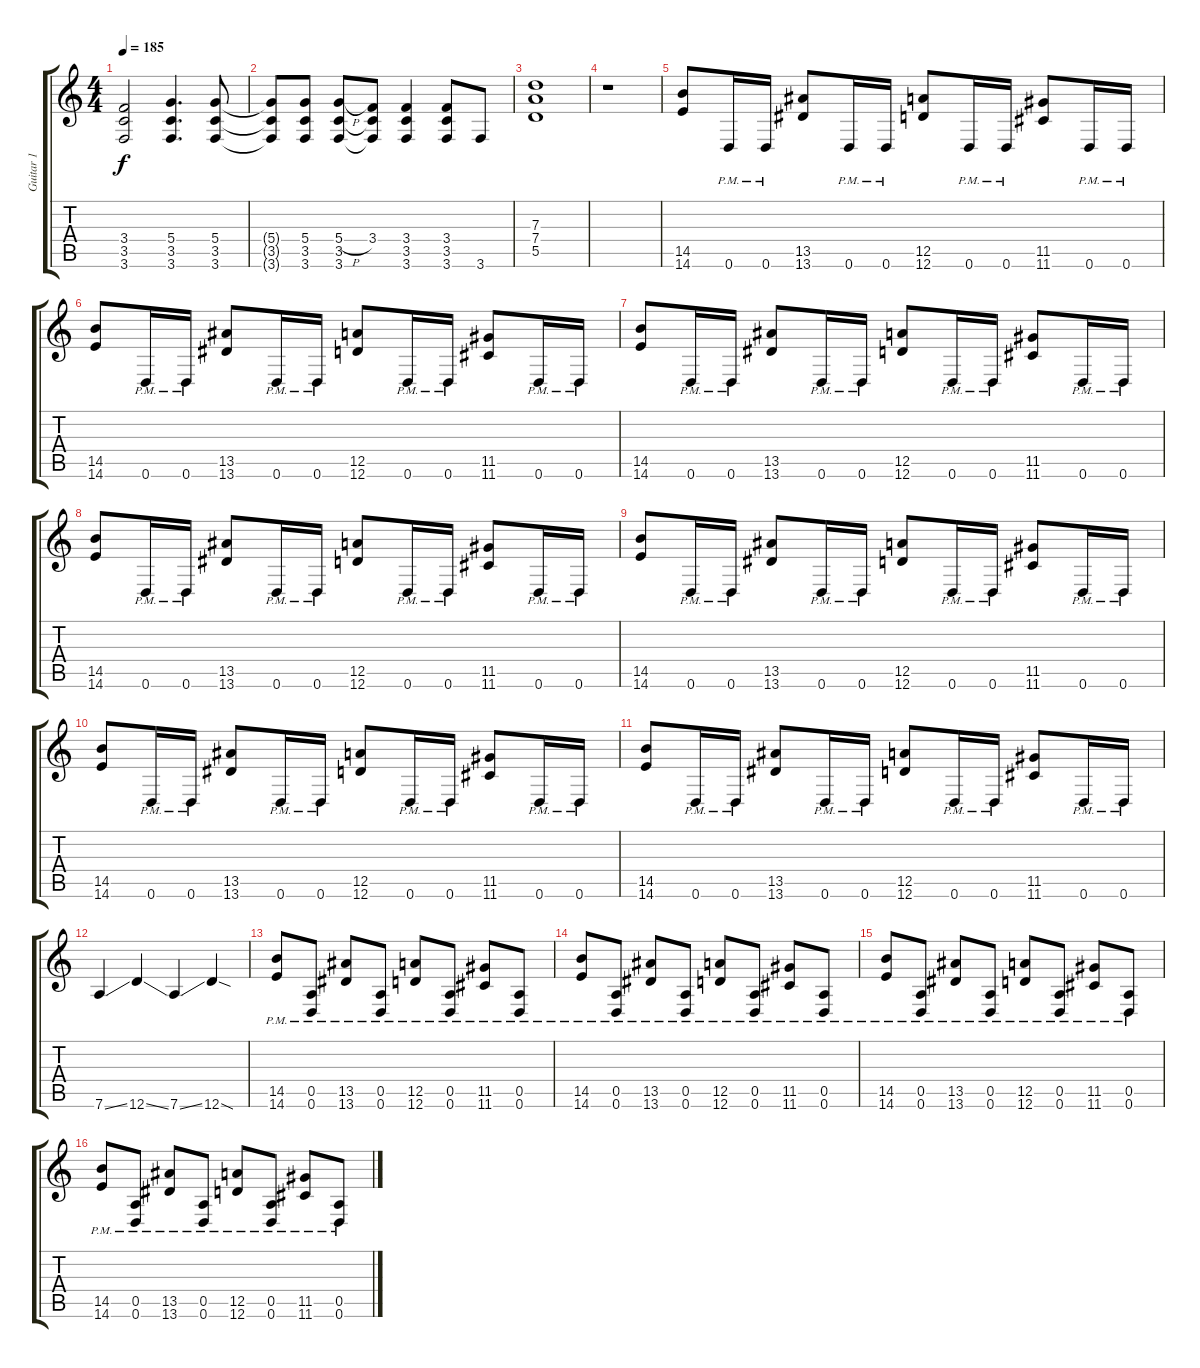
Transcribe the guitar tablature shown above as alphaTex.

\track ("Guitar 1" "Guitar 1") {instrument distortionguitar}
\staff {score tabs}
\tuning (E4 B3 G3 D3 A2 D2) {hide}
\ts (4 4)
\tempo 185
\clef g2
\ks c
(3.4 3.5 3.6).2{dy f} (5.4 3.5 3.6).4{d} (5.4 3.5 3.6).8 |
(5.4{t} 3.5{t} 3.6{t}).8 (5.4 3.5 3.6).8 (5.4{h} 3.5 3.6).8 (3.4 3.5{t} 3.6{t}).8 (3.4 3.5 3.6).4 (3.4 3.5 3.6).8 3.6.8 |
(7.3 7.4 5.5).1 |
r.1 |
(14.5 14.6).8{volume 13 balance 0 instrument distortionguitar} 0.6{pm}.16 0.6{pm}.16 (13.5 13.6).8 0.6{pm}.16 0.6{pm}.16 (12.5 12.6).8 0.6{pm}.16 0.6{pm}.16 (11.5 11.6).8 0.6{pm}.16 0.6{pm}.16 |
(14.5 14.6).8 0.6{pm}.16 0.6{pm}.16 (13.5 13.6).8 0.6{pm}.16 0.6{pm}.16 (12.5 12.6).8 0.6{pm}.16 0.6{pm}.16 (11.5 11.6).8 0.6{pm}.16 0.6{pm}.16 |
(14.5 14.6).8 0.6{pm}.16 0.6{pm}.16 (13.5 13.6).8 0.6{pm}.16 0.6{pm}.16 (12.5 12.6).8 0.6{pm}.16 0.6{pm}.16 (11.5 11.6).8 0.6{pm}.16 0.6{pm}.16 |
(14.5 14.6).8 0.6{pm}.16 0.6{pm}.16 (13.5 13.6).8 0.6{pm}.16 0.6{pm}.16 (12.5 12.6).8 0.6{pm}.16 0.6{pm}.16 (11.5 11.6).8 0.6{pm}.16 0.6{pm}.16 |
(14.5 14.6).8 0.6{pm}.16 0.6{pm}.16 (13.5 13.6).8 0.6{pm}.16 0.6{pm}.16 (12.5 12.6).8 0.6{pm}.16 0.6{pm}.16 (11.5 11.6).8 0.6{pm}.16 0.6{pm}.16 |
(14.5 14.6).8 0.6{pm}.16 0.6{pm}.16 (13.5 13.6).8 0.6{pm}.16 0.6{pm}.16 (12.5 12.6).8 0.6{pm}.16 0.6{pm}.16 (11.5 11.6).8 0.6{pm}.16 0.6{pm}.16 |
(14.5 14.6).8 0.6{pm}.16 0.6{pm}.16 (13.5 13.6).8 0.6{pm}.16 0.6{pm}.16 (12.5 12.6).8 0.6{pm}.16 0.6{pm}.16 (11.5 11.6).8 0.6{pm}.16 0.6{pm}.16 |
7.6{ss}.4 12.6{ss}.4 7.6{ss}.4 12.6{sod}.4 |
(14.5{pm} 14.6{pm}).8 (0.5{pm} 0.6{pm}).8 (13.5{pm} 13.6{pm}).8 (0.5{pm} 0.6{pm}).8 (12.5{pm} 12.6{pm}).8 (0.5{pm} 0.6{pm}).8 (11.5{pm} 11.6{pm}).8 (0.5{pm} 0.6{pm}).8 |
(14.5{pm} 14.6{pm}).8 (0.5{pm} 0.6{pm}).8 (13.5{pm} 13.6{pm}).8 (0.5{pm} 0.6{pm}).8 (12.5{pm} 12.6{pm}).8 (0.5{pm} 0.6{pm}).8 (11.5{pm} 11.6{pm}).8 (0.5{pm} 0.6{pm}).8 |
(14.5{pm} 14.6{pm}).8 (0.5{pm} 0.6{pm}).8 (13.5{pm} 13.6{pm}).8 (0.5{pm} 0.6{pm}).8 (12.5{pm} 12.6{pm}).8 (0.5{pm} 0.6{pm}).8 (11.5{pm} 11.6{pm}).8 (0.5{pm} 0.6{pm}).8 |
(14.5{pm} 14.6{pm}).8 (0.5{pm} 0.6{pm}).8 (13.5{pm} 13.6{pm}).8 (0.5{pm} 0.6{pm}).8 (12.5{pm} 12.6{pm}).8 (0.5{pm} 0.6{pm}).8 (11.5{pm} 11.6{pm}).8 (0.5{pm} 0.6{pm}).8
